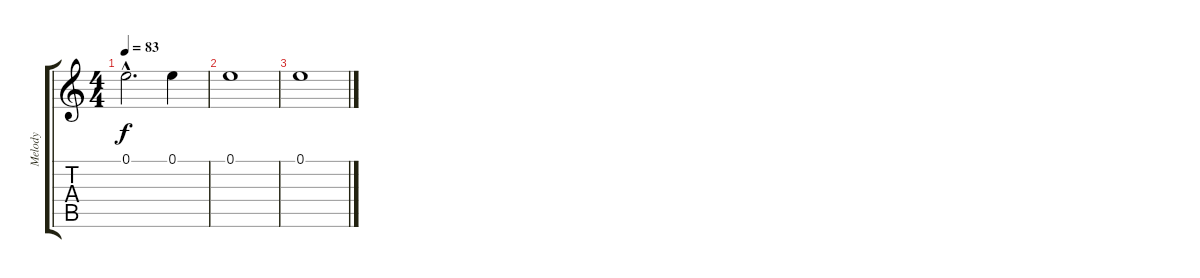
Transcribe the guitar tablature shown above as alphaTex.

\track ("Melody" "Melody") {instrument distortionguitar}
\staff {score tabs}
\tuning (E4 B3 G3 D3 A2 E2) {hide}
\ts (4 4)
\tempo 83
\clef g2
\ks c
0.1{hac t}.2{d dy f} 0.1.4 |
0.1.1 |
0.1.1
